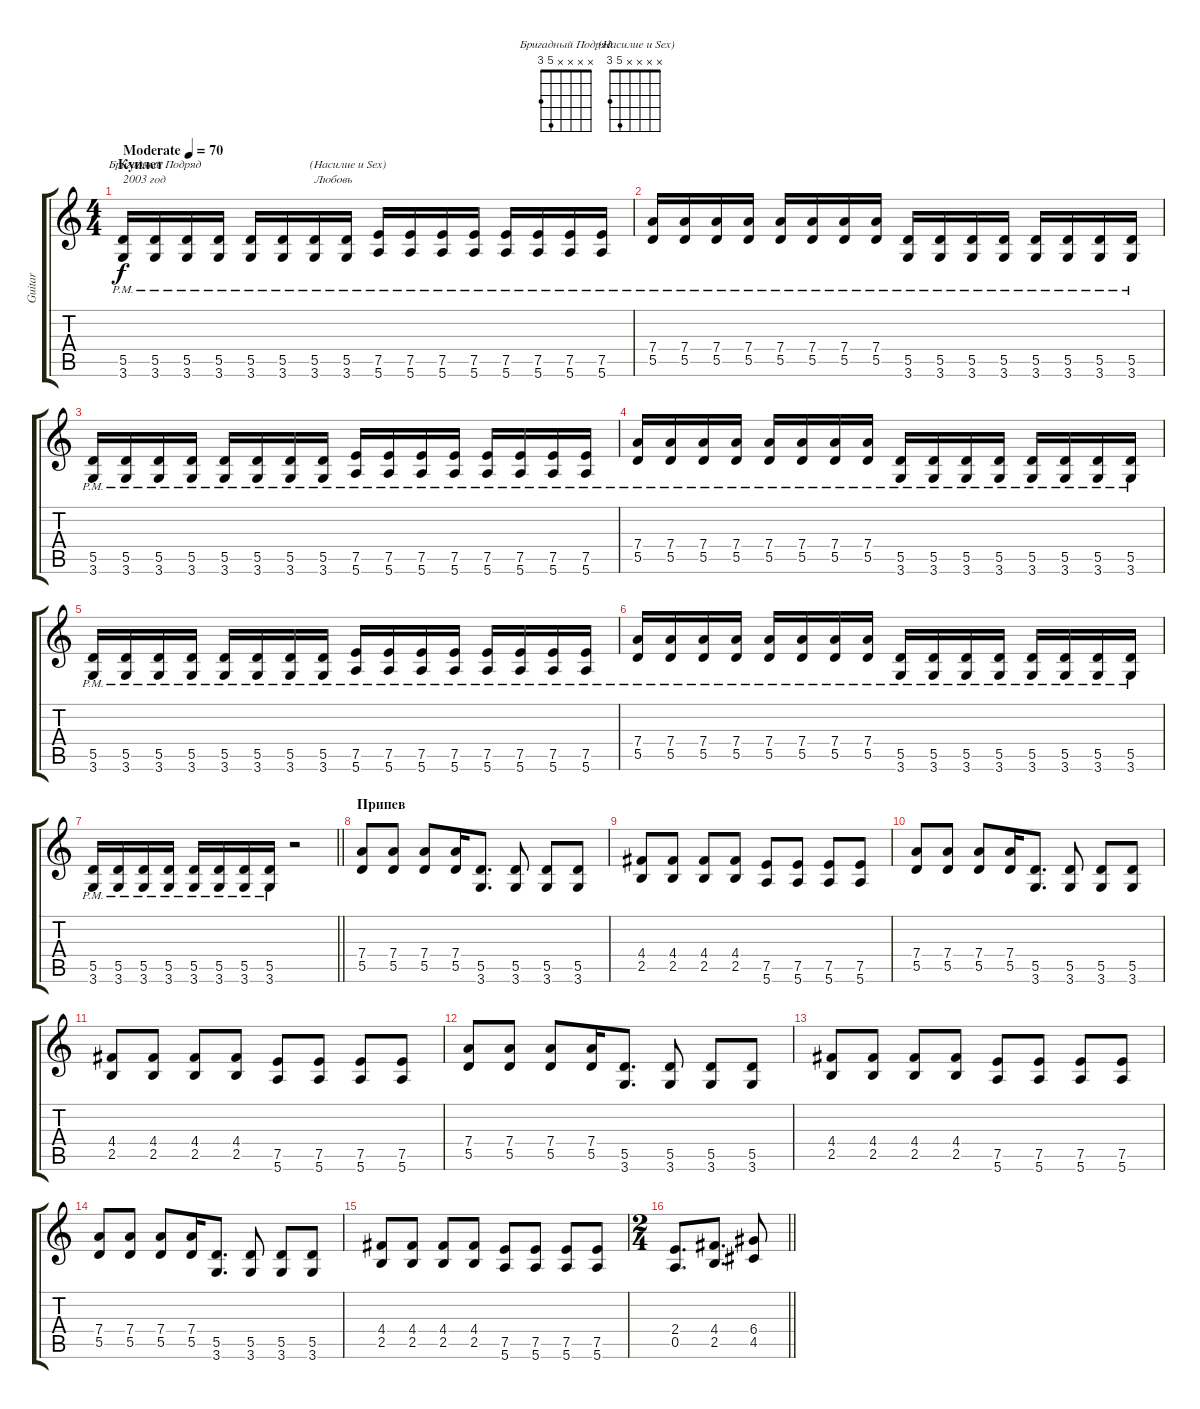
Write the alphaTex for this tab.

\track ("Guitar" "Guitar") {instrument overdrivenguitar}
\staff {score tabs}
\tuning (E4 B3 G3 D3 A2 E2) {hide}
\chord ("Бригадный Подряд" x x x x 5 3)
\chord (" (Насилие и Sex)" x x x x 5 3)
\ts (4 4)
\section ("" "Куплет")
\tempo (70 "Moderate")
\clef g2
\ks c
(5.5{pm} 3.6{pm}).16{txt "2003 год" dy f instrument overdrivenguitar} (5.5{pm} 3.6{pm}).16{ch "Бригадный Подряд"} (5.5{pm} 3.6{pm}).16 (5.5{pm} 3.6{pm}).16 (5.5{pm} 3.6{pm}).16 (5.5{pm} 3.6{pm}).16 (5.5{pm} 3.6{pm}).16{txt "Любовь"} (5.5{pm} 3.6{pm}).16{ch " (Насилие и Sex)"} (7.5{pm} 5.6{pm}).16 (7.5{pm} 5.6{pm}).16 (7.5{pm} 5.6{pm}).16 (7.5{pm} 5.6{pm}).16 (7.5{pm} 5.6{pm}).16 (7.5{pm} 5.6{pm}).16 (7.5{pm} 5.6{pm}).16 (7.5{pm} 5.6{pm}).16 |
(7.4{pm} 5.5{pm}).16 (7.4{pm} 5.5{pm}).16 (7.4{pm} 5.5{pm}).16 (7.4{pm} 5.5{pm}).16 (7.4{pm} 5.5{pm}).16 (7.4{pm} 5.5{pm}).16 (7.4{pm} 5.5{pm}).16 (7.4{pm} 5.5{pm}).16 (5.5{pm} 3.6{pm}).16 (5.5{pm} 3.6{pm}).16 (5.5{pm} 3.6{pm}).16 (5.5{pm} 3.6{pm}).16 (5.5{pm} 3.6{pm}).16 (5.5{pm} 3.6{pm}).16 (5.5{pm} 3.6{pm}).16 (5.5{pm} 3.6{pm}).16 |
(5.5{pm} 3.6{pm}).16 (5.5{pm} 3.6{pm}).16 (5.5{pm} 3.6{pm}).16 (5.5{pm} 3.6{pm}).16 (5.5{pm} 3.6{pm}).16 (5.5{pm} 3.6{pm}).16 (5.5{pm} 3.6{pm}).16 (5.5{pm} 3.6{pm}).16 (7.5{pm} 5.6{pm}).16 (7.5{pm} 5.6{pm}).16 (7.5{pm} 5.6{pm}).16 (7.5{pm} 5.6{pm}).16 (7.5{pm} 5.6{pm}).16 (7.5{pm} 5.6{pm}).16 (7.5{pm} 5.6{pm}).16 (7.5{pm} 5.6{pm}).16 |
(7.4{pm} 5.5{pm}).16 (7.4{pm} 5.5{pm}).16 (7.4{pm} 5.5{pm}).16 (7.4{pm} 5.5{pm}).16 (7.4{pm} 5.5{pm}).16 (7.4{pm} 5.5{pm}).16 (7.4{pm} 5.5{pm}).16 (7.4{pm} 5.5{pm}).16 (5.5{pm} 3.6{pm}).16 (5.5{pm} 3.6{pm}).16 (5.5{pm} 3.6{pm}).16 (5.5{pm} 3.6{pm}).16 (5.5{pm} 3.6{pm}).16 (5.5{pm} 3.6{pm}).16 (5.5{pm} 3.6{pm}).16 (5.5{pm} 3.6{pm}).16 |
(5.5{pm} 3.6{pm}).16 (5.5{pm} 3.6{pm}).16 (5.5{pm} 3.6{pm}).16 (5.5{pm} 3.6{pm}).16 (5.5{pm} 3.6{pm}).16 (5.5{pm} 3.6{pm}).16 (5.5{pm} 3.6{pm}).16 (5.5{pm} 3.6{pm}).16 (7.5{pm} 5.6{pm}).16 (7.5{pm} 5.6{pm}).16 (7.5{pm} 5.6{pm}).16 (7.5{pm} 5.6{pm}).16 (7.5{pm} 5.6{pm}).16 (7.5{pm} 5.6{pm}).16 (7.5{pm} 5.6{pm}).16 (7.5{pm} 5.6{pm}).16 |
(7.4{pm} 5.5{pm}).16 (7.4{pm} 5.5{pm}).16 (7.4{pm} 5.5{pm}).16 (7.4{pm} 5.5{pm}).16 (7.4{pm} 5.5{pm}).16 (7.4{pm} 5.5{pm}).16 (7.4{pm} 5.5{pm}).16 (7.4{pm} 5.5{pm}).16 (5.5{pm} 3.6{pm}).16 (5.5{pm} 3.6{pm}).16 (5.5{pm} 3.6{pm}).16 (5.5{pm} 3.6{pm}).16 (5.5{pm} 3.6{pm}).16 (5.5{pm} 3.6{pm}).16 (5.5{pm} 3.6{pm}).16 (5.5{pm} 3.6{pm}).16 |
\barLineRight lightlight
(5.5{pm} 3.6{pm}).16 (5.5{pm} 3.6{pm}).16 (5.5{pm} 3.6{pm}).16 (5.5{pm} 3.6{pm}).16 (5.5{pm} 3.6{pm}).16 (5.5{pm} 3.6{pm}).16 (5.5{pm} 3.6{pm}).16 (5.5{pm} 3.6{pm}).16 r.2 |
\section ("" "Припев")
(7.4 5.5).8 (7.4 5.5).8 (7.4 5.5).8 (7.4 5.5).16 (5.5 3.6).8{d} (5.5 3.6).8 (5.5 3.6).8 (5.5 3.6).8 |
(4.4 2.5).8 (4.4 2.5).8 (4.4 2.5).8 (4.4 2.5).8 (7.5 5.6).8 (7.5 5.6).8 (7.5 5.6).8 (7.5 5.6).8 |
(7.4 5.5).8 (7.4 5.5).8 (7.4 5.5).8 (7.4 5.5).16 (5.5 3.6).8{d} (5.5 3.6).8 (5.5 3.6).8 (5.5 3.6).8 |
(4.4 2.5).8 (4.4 2.5).8 (4.4 2.5).8 (4.4 2.5).8 (7.5 5.6).8 (7.5 5.6).8 (7.5 5.6).8 (7.5 5.6).8 |
(7.4 5.5).8 (7.4 5.5).8 (7.4 5.5).8 (7.4 5.5).16 (5.5 3.6).8{d} (5.5 3.6).8 (5.5 3.6).8 (5.5 3.6).8 |
(4.4 2.5).8 (4.4 2.5).8 (4.4 2.5).8 (4.4 2.5).8 (7.5 5.6).8 (7.5 5.6).8 (7.5 5.6).8 (7.5 5.6).8 |
(7.4 5.5).8 (7.4 5.5).8 (7.4 5.5).8 (7.4 5.5).16 (5.5 3.6).8{d} (5.5 3.6).8 (5.5 3.6).8 (5.5 3.6).8 |
(4.4 2.5).8 (4.4 2.5).8 (4.4 2.5).8 (4.4 2.5).8 (7.5 5.6).8 (7.5 5.6).8 (7.5 5.6).8 (7.5 5.6).8 |
\ts (2 4)
\barLineRight lightlight
(2.4 0.5).8{d} (4.4 2.5).8{d} (6.4 4.5).8
